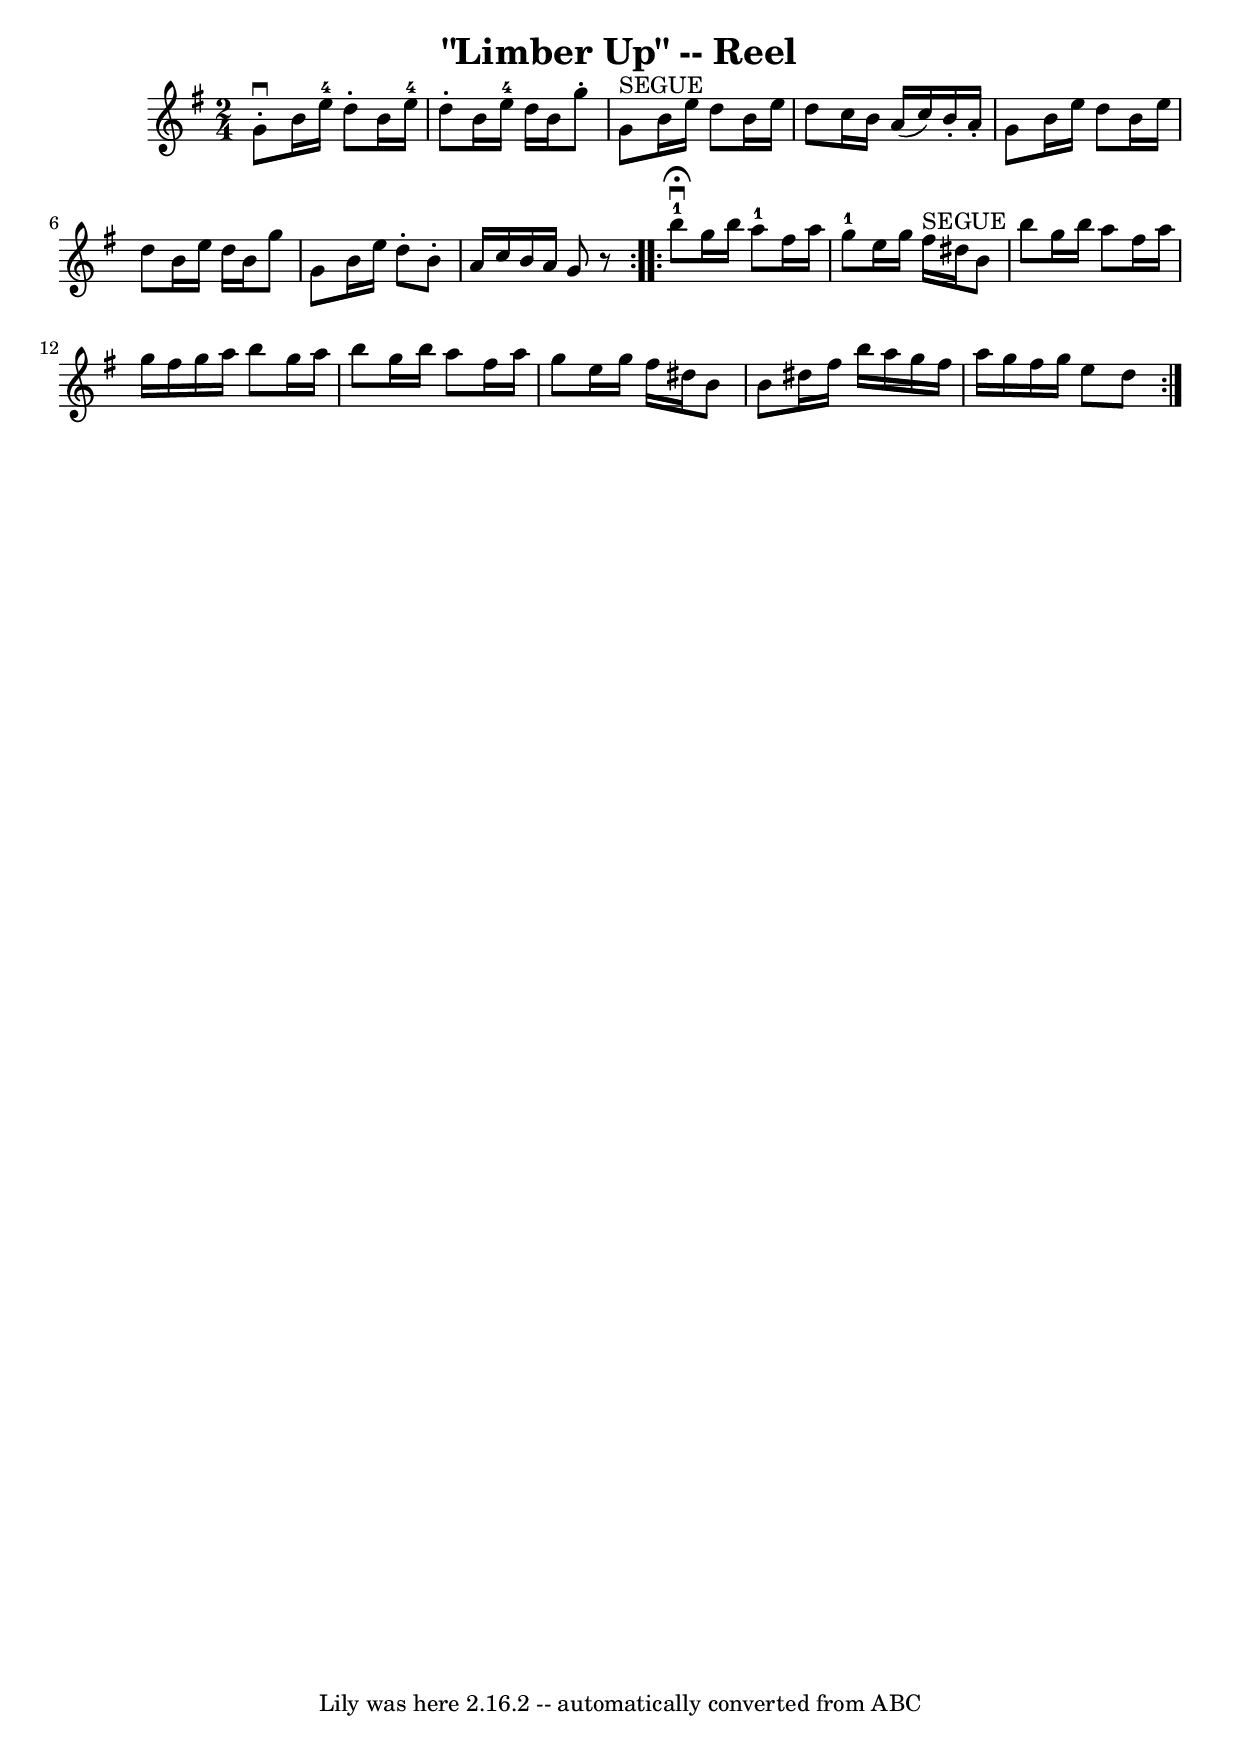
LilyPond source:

\version "2.7.40"
\include "Mammoth.ily"
\header {
	book = "Ryan's Mammoth Collection"
	crossRefNumber = "1"
	footnotes = "\\\\391"
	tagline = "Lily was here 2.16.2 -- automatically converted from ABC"
	title = "\"Limber Up\" -- Reel"
}
voicedefault =  {
\set Score.defaultBarType = "empty"

\repeat volta 2 {
\time 2/4 \key g \major g'8^\downbow-. b'16 e''16-4 d''8 -. b'16 
 e''16-4   |
 d''8 -. b'16 e''16-4 d''16 b'16 g''8 
-.   |
 g'8^"SEGUE" b'16 e''16 d''8 b'16 e''16    
|
 d''8 c''16 b'16 a'16 (c''16) b'16 -. a'16 -.  
 |
 g'8 b'16 e''16 d''8 b'16 e''16    |
 d''8  
 b'16 e''16 d''16 b'16 g''8    |
 g'8 b'16 e''16    
d''8 -. b'8 -.   |
 a'16 c''16 b'16 a'16 g'8    r8   }    
 \repeat volta 2 { b''8-1^\fermata^\downbow g''16 b''16 a''8 
-1 fis''16 a''16    |
 g''8-1 e''16 g''16 fis''16 
^"SEGUE" dis''16 b'8    |
 b''8 g''16 b''16 a''8    
fis''16 a''16    |
 g''16 fis''16 g''16 a''16 b''8   
 g''16 a''16    |
 b''8 g''16 b''16 a''8 fis''16    
a''16    |
 g''8 e''16 g''16 fis''16 dis''16 b'8    
|
 b'8 dis''16 fis''16 b''16 a''16 g''16 fis''16    
|
 a''16 g''16 fis''16 g''16 e''8 d''8      }   
}

\score{
    <<

	\context Staff="default"
	{
	    \voicedefault 
	}

    >>
	\layout {
	}
	\midi {}
}
